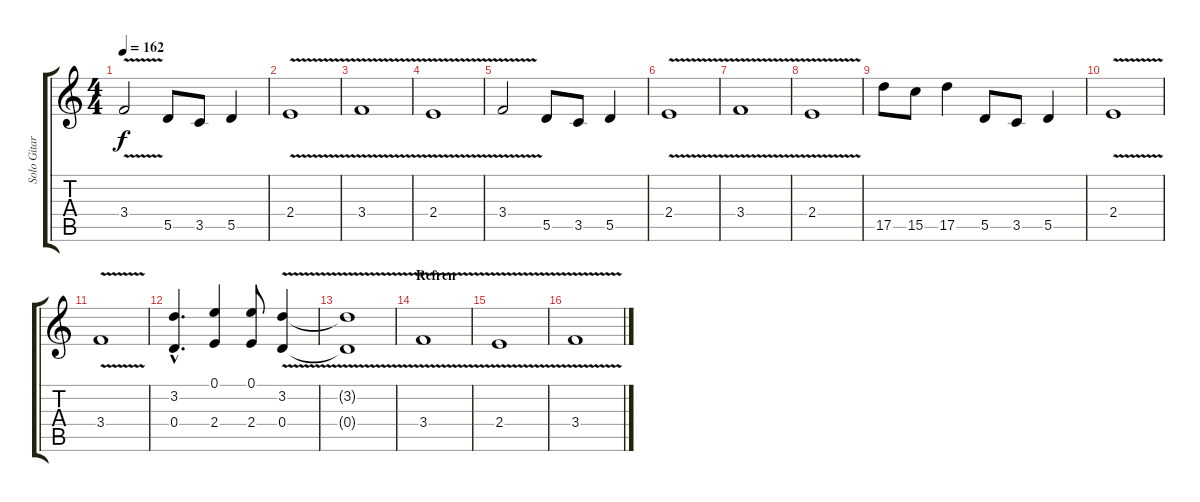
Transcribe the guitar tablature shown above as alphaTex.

\track ("Solo Gitara" "Solo Gitar") {instrument overdrivenguitar}
\staff {score tabs}
\tuning (E4 B3 G3 D3 A2 E2) {hide}
\ts (4 4)
\tempo 162
\clef g2
\ks c
3.4{v}.2{dy f} 5.5.8 3.5.8 5.5.4 |
2.4{v}.1 |
3.4{v}.1 |
2.4{v}.1 |
3.4{v}.2 5.5.8 3.5.8 5.5.4 |
2.4{v}.1 |
3.4{v}.1 |
2.4{v}.1 |
17.5.8 15.5.8 17.5.4 5.5.8 3.5.8 5.5.4 |
2.4{v}.1 |
3.4{v}.1 |
(3.2{hac} 0.4{hac}).4{d} (0.1 2.4).4 (0.1 2.4).8 (3.2 0.4{v}).4 |
(3.2{t} 0.4{t}).1 |
\section ("" "Refren")
3.4{v}.1 |
2.4{v}.1 |
3.4{v}.1
